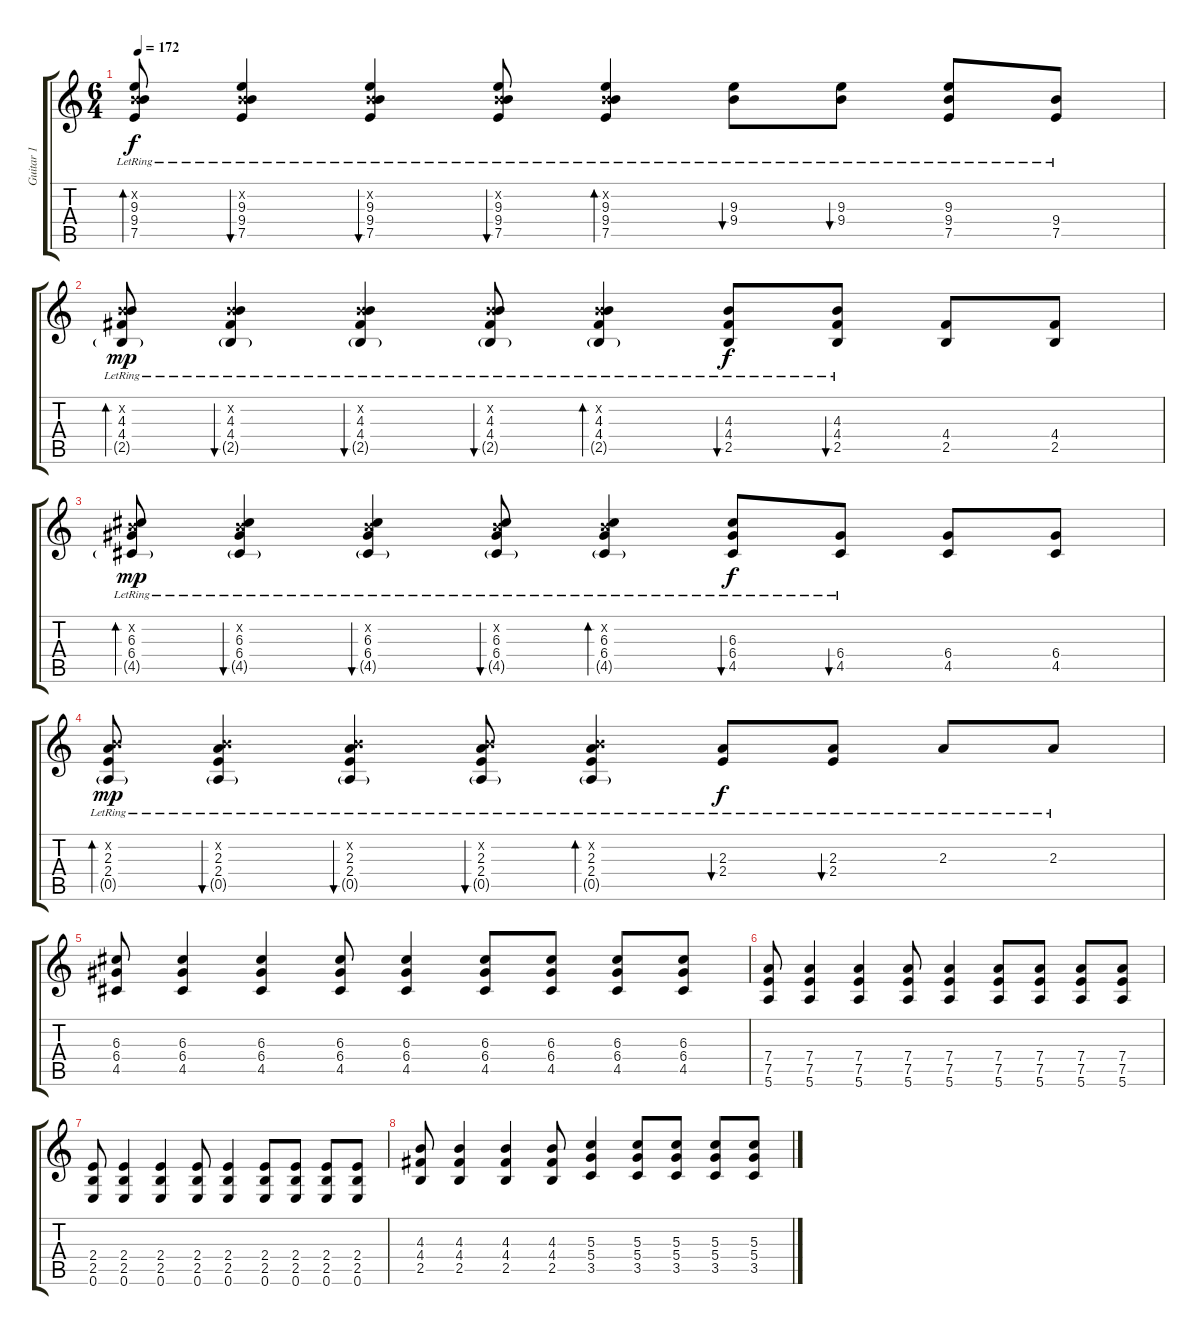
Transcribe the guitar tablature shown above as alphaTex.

\track ("Guitar 1" "Guitar 1") {instrument acousticguitarsteel}
\staff {score tabs}
\tuning (E4 B3 G3 D3 A2 E2) {hide}
\ts (6 4)
\tempo 172
\clef g2
\ks c
(0.2{x} 9.3{lr} 9.4{lr} 7.5{lr}).8{bd 60 dy f} (0.2{x} 9.3{lr} 9.4{lr} 7.5{lr}).4{bu 60} (0.2{x} 9.3{lr} 9.4{lr} 7.5{lr}).4{bu 60} (0.2{x} 9.3{lr} 9.4{lr} 7.5{lr}).8{bu 60} (0.2{x} 9.3{lr} 9.4{lr} 7.5{lr}).4{bd 60} (9.3{lr} 9.4{lr}).8{bu 120 volume 6} (9.3{lr} 9.4{lr}).8{bu 120} (9.3{lr} 9.4 7.5).8 (9.4{lr} 7.5).8 |
(0.2{x} 4.3{lr} 4.4{lr} 2.5{g lr}).8{bd 60 dy mp volume 9} (0.2{x} 4.3{lr} 4.4{lr} 2.5{g lr}).4{bu 60} (0.2{x} 4.3{lr} 4.4{lr} 2.5{g lr}).4{bu 60} (0.2{x} 4.3{lr} 4.4{lr} 2.5{g lr}).8{bu 60} (0.2{x} 4.3{lr} 4.4{lr} 2.5{g lr}).4{bd 60} (4.3{lr} 4.4{lr} 2.5).8{bu 120 dy f volume 6} (4.3{lr} 4.4{lr} 2.5).8{bu 120} (4.4 2.5).8 (4.4 2.5).8 |
(0.2{x} 6.3{lr} 6.4{lr} 4.5{g lr}).8{bd 60 dy mp volume 9} (0.2{x} 6.3{lr} 6.4{lr} 4.5{g lr}).4{bu 60} (0.2{x} 6.3{lr} 6.4{lr} 4.5{g lr}).4{bu 60} (0.2{x} 6.3{lr} 6.4{lr} 4.5{g lr}).8{bu 60} (0.2{x} 6.3{lr} 6.4{lr} 4.5{g lr}).4{bd 60} (6.3{lr} 6.4{lr} 4.5).8{bu 120 dy f volume 6} (6.4{lr} 4.5).8{bu 120} (6.4 4.5).8 (6.4 4.5).8 |
(0.2{x} 2.3{lr} 2.4{lr} 0.5{g lr}).8{bd 60 dy mp volume 9} (0.2{x} 2.3{lr} 2.4{lr} 0.5{g lr}).4{bu 60} (0.2{x} 2.3{lr} 2.4{lr} 0.5{g lr}).4{bu 60} (0.2{x} 2.3{lr} 2.4{lr} 0.5{g lr}).8{bu 60} (0.2{x} 2.3{lr} 2.4{lr} 0.5{g lr}).4{bd 60} (2.3{lr} 2.4{lr}).8{bu 120 dy f volume 6} (2.3{lr} 2.4{lr}).8{bu 120} 2.3{lr}.8 2.3{lr}.8 |
(6.3 6.4 4.5).8{volume 14 instrument distortionguitar} (6.3 6.4 4.5).4 (6.3 6.4 4.5).4 (6.3 6.4 4.5).8 (6.3 6.4 4.5).4 (6.3 6.4 4.5).8 (6.3 6.4 4.5).8 (6.3 6.4 4.5).8 (6.3 6.4 4.5).8 |
(7.4 7.5 5.6).8{instrument distortionguitar} (7.4 7.5 5.6).4 (7.4 7.5 5.6).4 (7.4 7.5 5.6).8 (7.4 7.5 5.6).4 (7.4 7.5 5.6).8 (7.4 7.5 5.6).8 (7.4 7.5 5.6).8 (7.4 7.5 5.6).8 |
(2.4 2.5 0.6).8{instrument distortionguitar} (2.4 2.5 0.6).4 (2.4 2.5 0.6).4 (2.4 2.5 0.6).8 (2.4 2.5 0.6).4 (2.4 2.5 0.6).8 (2.4 2.5 0.6).8 (2.4 2.5 0.6).8 (2.4 2.5 0.6).8 |
(4.3 4.4 2.5).8{instrument distortionguitar} (4.3 4.4 2.5).4 (4.3 4.4 2.5).4 (4.3 4.4 2.5).8 (5.3 5.4 3.5).4 (5.3 5.4 3.5).8 (5.3 5.4 3.5).8 (5.3 5.4 3.5).8 (5.3 5.4 3.5).8
